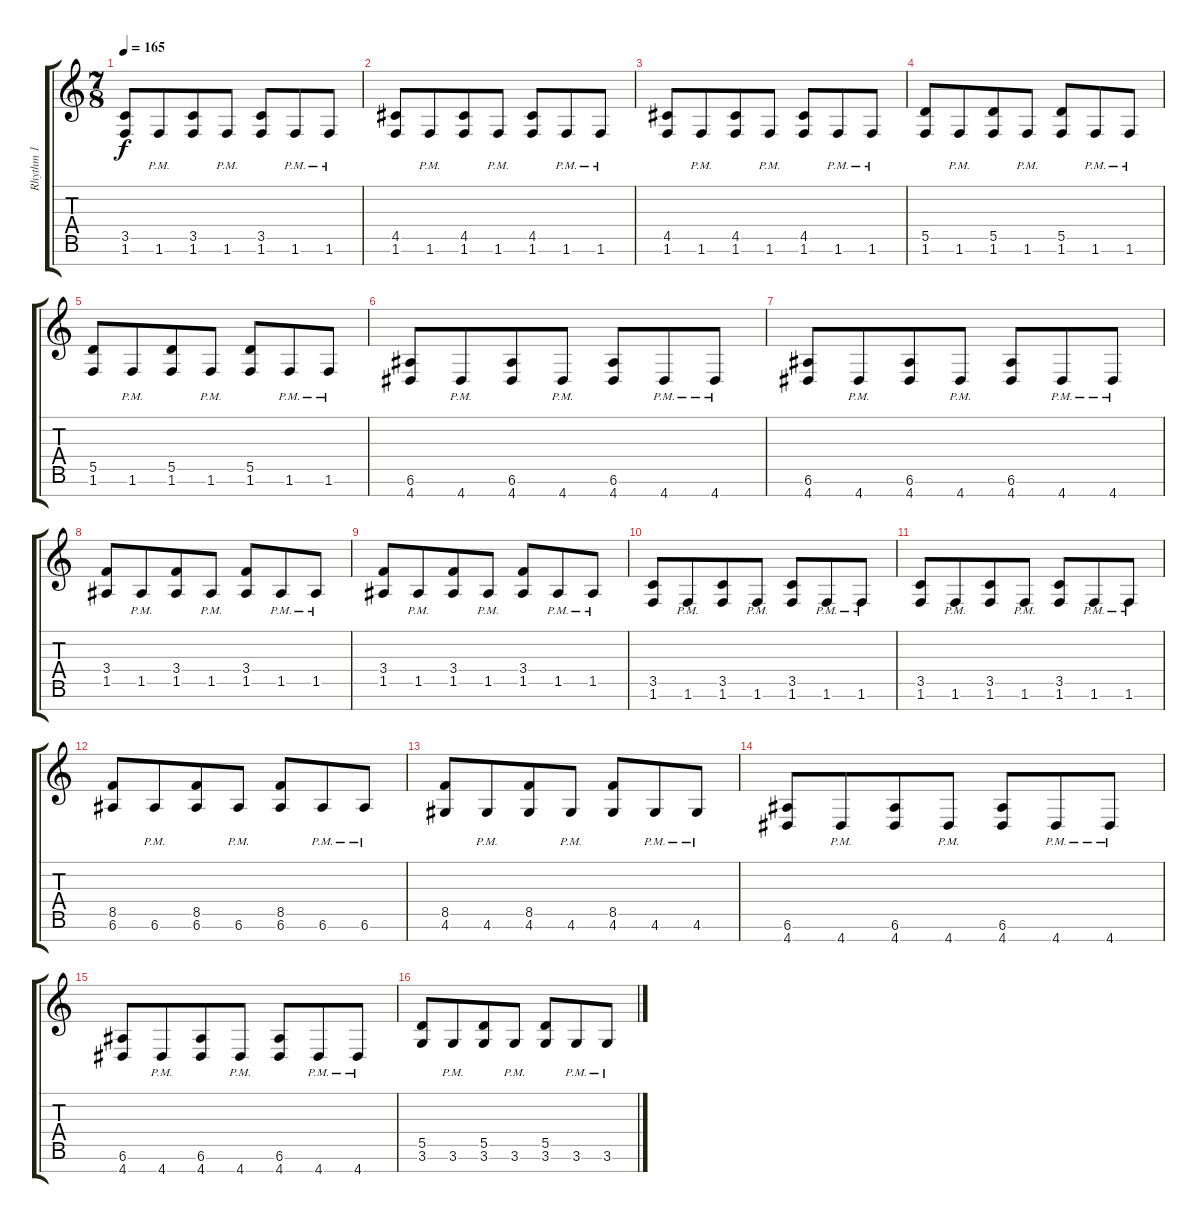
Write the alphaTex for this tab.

\track ("Rhythm 1" "Rhythm 1") {instrument overdrivenguitar}
\staff {score tabs}
\tuning (E4 B3 G3 D3 A2 E2 B1) {hide}
\ts (7 8)
\tempo 165
\clef g2
\ks c
(3.5 1.6).8{dy f} 1.6{pm}.8 (3.5 1.6).8 1.6{pm}.8 (3.5 1.6).8 1.6{pm}.8 1.6{pm}.8 |
(4.5 1.6).8 1.6{pm}.8 (4.5 1.6).8 1.6{pm}.8 (4.5 1.6).8 1.6{pm}.8 1.6{pm}.8 |
(4.5 1.6).8 1.6{pm}.8 (4.5 1.6).8 1.6{pm}.8 (4.5 1.6).8 1.6{pm}.8 1.6{pm}.8 |
(5.5 1.6).8 1.6{pm}.8 (5.5 1.6).8 1.6{pm}.8 (5.5 1.6).8 1.6{pm}.8 1.6{pm}.8 |
(5.5 1.6).8 1.6{pm}.8 (5.5 1.6).8 1.6{pm}.8 (5.5 1.6).8 1.6{pm}.8 1.6{pm}.8 |
(6.6 4.7).8 4.7{pm}.8 (6.6 4.7).8 4.7{pm}.8 (6.6 4.7).8 4.7{pm}.8 4.7{pm}.8 |
(6.6 4.7).8 4.7{pm}.8 (6.6 4.7).8 4.7{pm}.8 (6.6 4.7).8 4.7{pm}.8 4.7{pm}.8 |
(3.4 1.5).8 1.5{pm}.8 (3.4 1.5).8 1.5{pm}.8 (3.4 1.5).8 1.5{pm}.8 1.5{pm}.8 |
(3.4 1.5).8 1.5{pm}.8 (3.4 1.5).8 1.5{pm}.8 (3.4 1.5).8 1.5{pm}.8 1.5{pm}.8 |
(3.5 1.6).8 1.6{pm}.8 (3.5 1.6).8 1.6{pm}.8 (3.5 1.6).8 1.6{pm}.8 1.6{pm}.8 |
(3.5 1.6).8 1.6{pm}.8 (3.5 1.6).8 1.6{pm}.8 (3.5 1.6).8 1.6{pm}.8 1.6{pm}.8 |
(8.5 6.6).8 6.6{pm}.8 (8.5 6.6).8 6.6{pm}.8 (8.5 6.6).8 6.6{pm}.8 6.6{pm}.8 |
(8.5 4.6).8 4.6{pm}.8 (8.5 4.6).8 4.6{pm}.8 (8.5 4.6).8 4.6{pm}.8 4.6{pm}.8 |
(6.6 4.7).8 4.7{pm}.8 (6.6 4.7).8 4.7{pm}.8 (6.6 4.7).8 4.7{pm}.8 4.7{pm}.8 |
(6.6 4.7).8 4.7{pm}.8 (6.6 4.7).8 4.7{pm}.8 (6.6 4.7).8 4.7{pm}.8 4.7{pm}.8 |
(5.5 3.6).8 3.6{pm}.8 (5.5 3.6).8 3.6{pm}.8 (5.5 3.6).8 3.6{pm}.8 3.6{pm}.8
